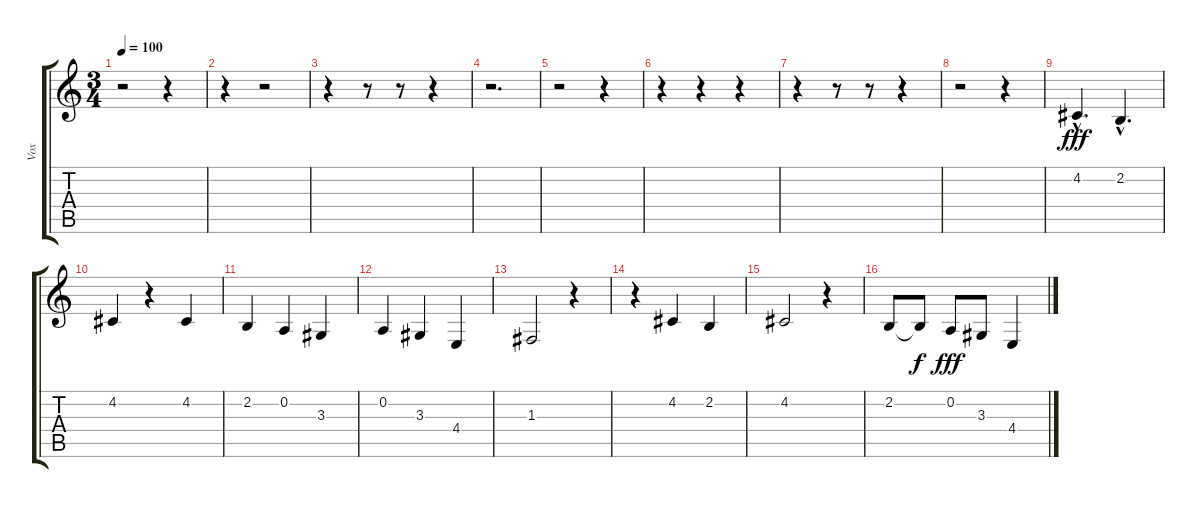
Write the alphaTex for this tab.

\track ("Vox" "Vox") {instrument lead6voice}
\staff {score tabs}
\tuning (D4 A3 F3 C3 G2 D2) {hide}
\ts (3 4)
\tempo 100
\clef g2
\ks c
r.2{dy fff} r.4 |
r.4 r.2 |
r.4 r.8 r.8 r.4 |
r.2{d} |
r.2 r.4 |
r.4 r.4 r.4 |
r.4 r.8 r.8 r.4 |
r.2 r.4 |
4.2{hac}.4{d} 2.2{hac}.4{d} |
4.2.4 r.4 4.2.4 |
2.2.4 0.2.4 3.3.4 |
0.2.4 3.3.4 4.4.4 |
1.3.2 r.4 |
r.4 4.2.4 2.2.4 |
4.2.2 r.4 |
2.2.8 2.2{t}.8{dy f} 0.2.8{dy fff} 3.3.8 4.4.4
